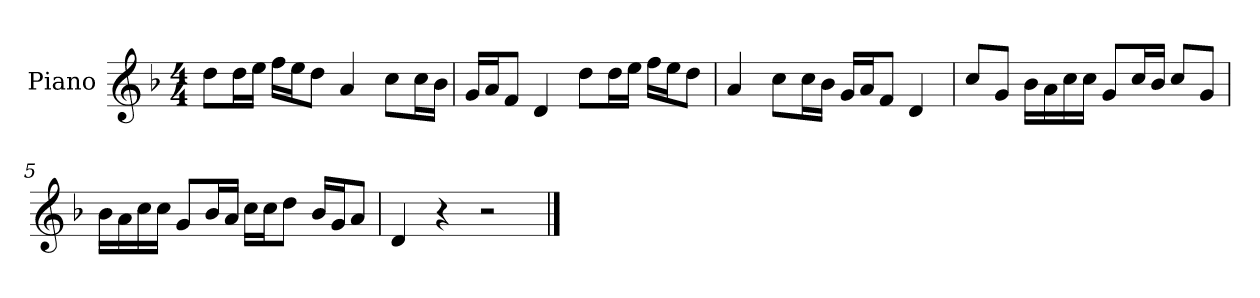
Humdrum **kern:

**kern
*part1
*staff1
*I"Piano
*I'P-no
*clefG2
*k[b-]
*M4/4
*MM90
=1
8dd\L
16dd\L
16ee\JJ
16ff\LL
16ee\J
8dd\J
4a/
8cc\L
16cc\L
16b-\JJ
=2
16g/LL
16a/J
8f/J
4d/
8dd\L
16dd\L
16ee\JJ
16ff\LL
16ee\J
8dd\J
=3
4a/
8cc\L
16cc\L
16b-\JJ
16g/LL
16a/J
8f/J
4d/
=4
8cc/L
8g/J
16b-\LL
16a\
16cc\
16cc\JJ
8g/L
16cc/L
16b-/JJ
8cc/L
8g/J
!!LO:LB:g=z
=5
16b-\LL
16a\
16cc\
16cc\JJ
8g/L
16b-/L
16a/JJ
16cc\LL
16cc\J
8dd\J
16b-/LL
16g/J
8a/J
=6
4d/
4r
2r
==
*-
